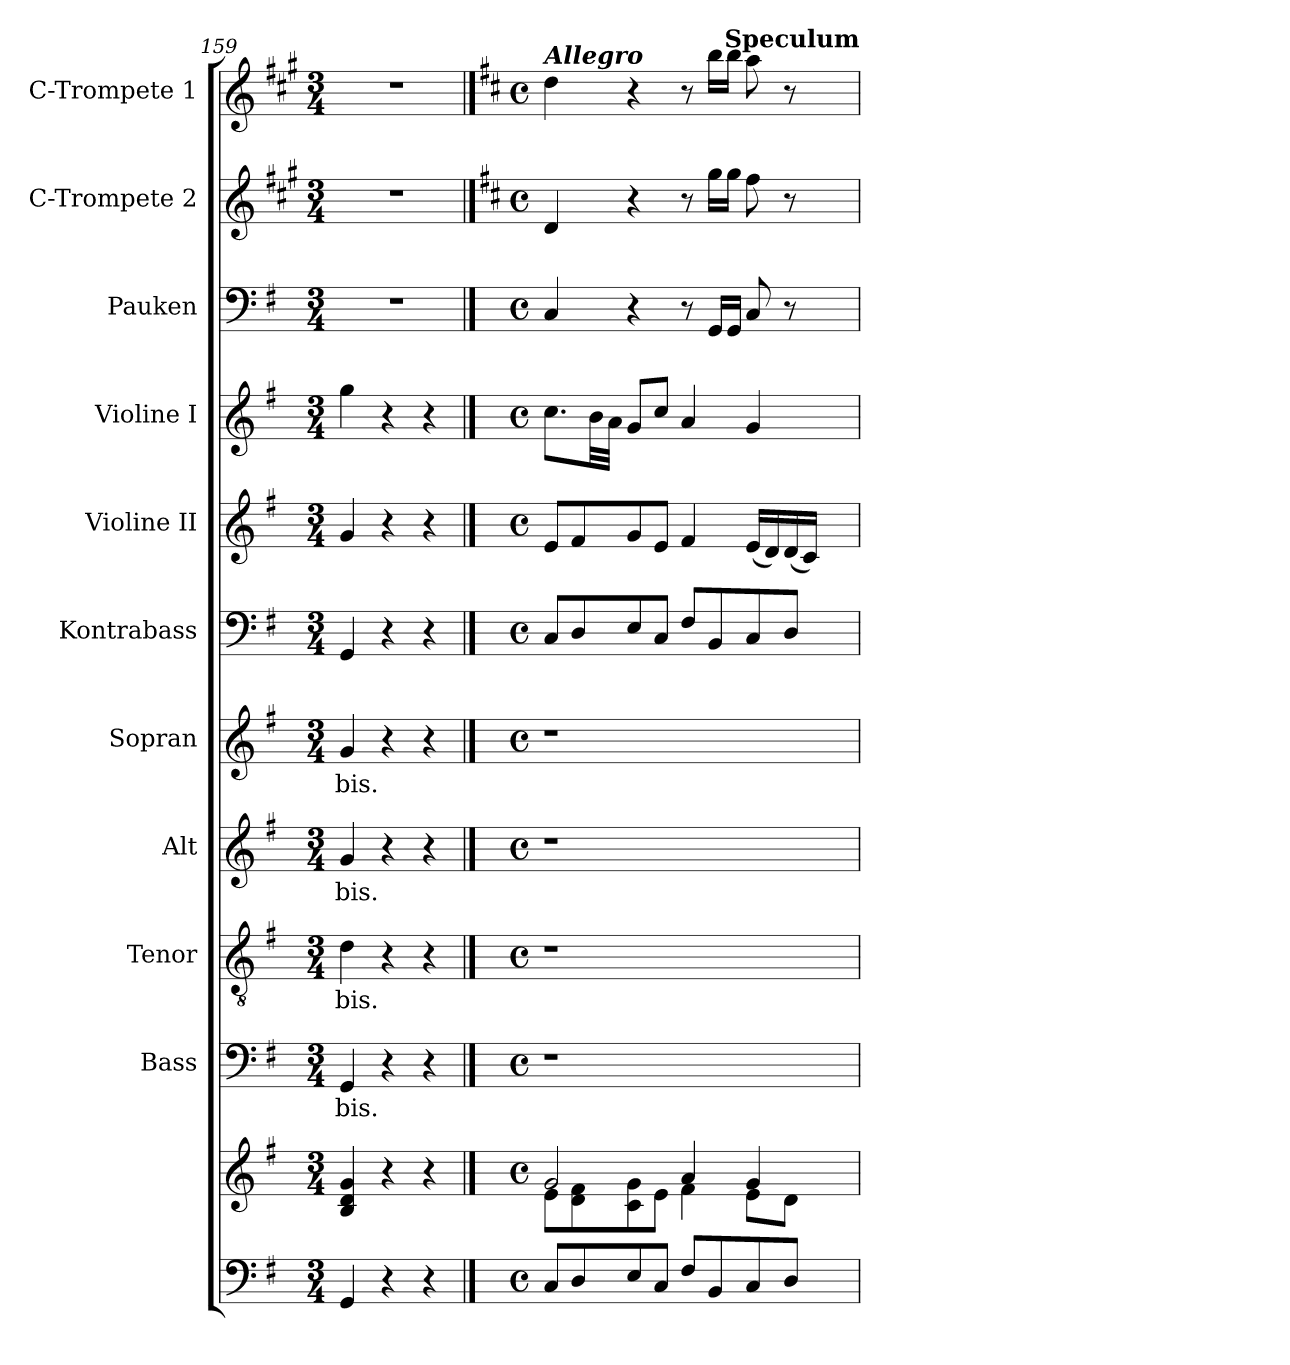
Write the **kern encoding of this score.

**kern	**kern	**kern	**text	**kern	**text	**kern	**text	**kern	**text	**kern	**kern	**kern	**kern	**kern	**kern
*part11	*part11	*part10	*part10	*part9	*part9	*part8	*part8	*part7	*part7	*part6	*part5	*part4	*part3	*part2	*part1
*staff12	*staff11	*staff10	*staff10	*staff9	*staff9	*staff8	*staff8	*staff7	*staff7	*staff6	*staff5	*staff4	*staff3	*staff2	*staff1
*	*	*I"Bass	*	*I"Tenor	*	*I"Alt	*	*I"Sopran	*	*I"Kontrabass	*I"Violine II	*I"Violine I	*I"Pauken	*I"C-Trompete 2	*I"C-Trompete 1
*	*	*I'B.	*	*I'T.	*	*I'A.	*	*I'S.	*	*I'Kb.	*I'Vl. II	*I'Vl. I	*I'Pk.	*I'C Trp. 2	*I'C Trp. 1
*clefF4	*clefG2	*clefF4	*	*clefGv2	*	*clefG2	*	*clefG2	*	*clefF4	*clefG2	*clefG2	*clefF4	*clefG2	*clefG2
*	*	*	*	*	*	*	*	*	*	*ITrd7c12	*	*	*	*ITrd1c2	*ITrd1c2
*k[f#]	*k[f#]	*k[f#]	*	*k[f#]	*	*k[f#]	*	*k[f#]	*	*k[f#]	*k[f#]	*k[f#]	*k[f#]	*k[f#]	*k[f#]
*G:	*G:	*G:	*	*G:	*	*G:	*	*G:	*	*G:	*G:	*G:	*G:	*G:	*G:
*M3/4	*M3/4	*M3/4	*	*M3/4	*	*M3/4	*	*M3/4	*	*M3/4	*M3/4	*M3/4	*M3/4	*M3/4	*M3/4
=159	=159	=159	=159	=159	=159	=159	=159	=159	=159	=159	=159	=159	=159	=159	=159
!	!	!	!LO:LY:b	!	!LO:LY:b	!	!LO:LY:b	!	!LO:LY:b	!	!	!	!	!	!
4GG/	4B/ 4d/ 4g/	4GG/	-bis.	4d\	-bis.	4g/	-bis.	4g/	-bis.	4GGG/	4g/	4gg\	2.r	2.r	2.r
4r	4r	4r	.	4r	.	4r	.	4r	.	4r	4r	4r	.	.	.
4r	4r	4r	.	4r	.	4r	.	4r	.	4r	4r	4r	.	.	.
!!LO:PB:g=z
==160	==160	==160	==160	==160	==160	==160	==160	==160	==160	==160	==160	==160	==160	==160	==160
*k[]	*k[]	*k[]	*	*k[]	*	*k[]	*	*k[]	*	*k[]	*k[]	*k[]	*k[]	*k[]	*k[]
*C:	*C:	*C:	*	*C:	*	*C:	*	*C:	*	*C:	*C:	*C:	*C:	*C:	*C:
*M4/4	*M4/4	*M4/4	*	*M4/4	*	*M4/4	*	*M4/4	*	*M4/4	*M4/4	*M4/4	*M4/4	*M4/4	*M4/4
*met(c)	*met(c)	*met(c)	*	*met(c)	*	*met(c)	*	*met(c)	*	*met(c)	*met(c)	*met(c)	*met(c)	*met(c)	*met(c)
*	*^	*	*	*	*	*	*	*	*	*	*	*	*	*	*
!	!	!	!	!	!	!	!	!	!	!	!	!	!	!	!	!LO:TX:a:Bi:t=Allegro
8C/L	2g/	8e\L	1r	.	1r	.	1r	.	1r	.	8CC/L	8e/L	8.cc\L	4C/	4c/	4cc\
8D/	.	8d\ 8f\	.	.	.	.	.	.	.	.	8DD/	8f/	.	.	.	.
.	.	.	.	.	.	.	.	.	.	.	.	.	32b\LL	.	.	.
.	.	.	.	.	.	.	.	.	.	.	.	.	32a\JJJ	.	.	.
8E/	.	8c\ 8g\	.	.	.	.	.	.	.	.	8EE/	8g/	8g/L	4r	4r	4r
8C/J	.	8e\J	.	.	.	.	.	.	.	.	8CC/J	8e/J	8cc/J	.	.	.
8F/L	4a/	4f\	.	.	.	.	.	.	.	.	8FF/L	4f/	4a/	8r	8r	8r
8BB/	.	.	.	.	.	.	.	.	.	.	8BBB/	.	.	16GG/LL	16ff\LL	16aa\LL
.	.	.	.	.	.	.	.	.	.	.	.	.	.	16GG/JJ	16ff\JJ	16aa\JJ
8C/	4g/	8e\L	.	.	.	.	.	.	.	.	8CC/	(<16e/LL	4g/	8C/	8ee\	8gg\
.	.	.	.	.	.	.	.	.	.	.	.	16d/)	.	.	.	.
8D/J	.	8d\J	.	.	.	.	.	.	.	.	8DD/J	(<16d/	.	8r	8r	8r
.	.	.	.	.	.	.	.	.	.	.	.	16c/JJ)	.	.	.	.
8..ryy	8..ryy	8..ryy	8..ryy	.	8..ryy	.	8..ryy	.	8..ryy	.	8..ryy	8..ryy	8..ryy	8..ryy	8..ryy	8..ryy
!	!	!	!	!	!	!	!	!	!	!	!	!	!	!	!	!LO:TX:a:B:t=Speculum
*	*v	*v	*	*	*	*	*	*	*	*	*	*	*	*	*	*
=	=	=	=	=	=	=	=	=	=	=	=	=	=	=	=
*-	*-	*-	*-	*-	*-	*-	*-	*-	*-	*-	*-	*-	*-	*-	*-
